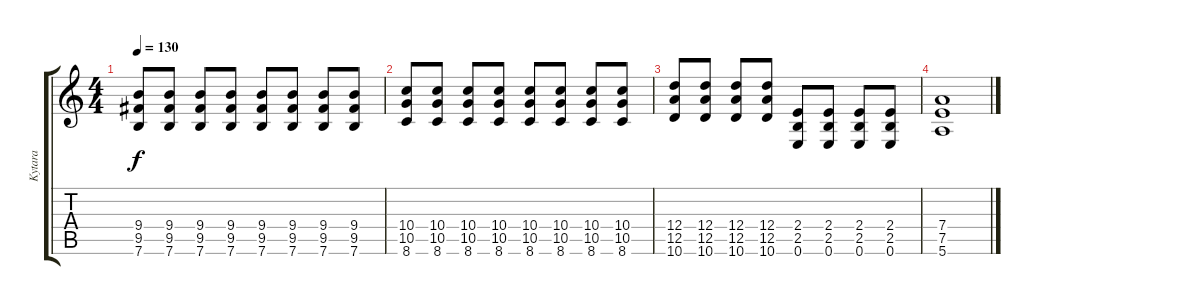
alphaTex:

\track ("Kytara" "Kytara") {instrument overdrivenguitar}
\staff {score tabs}
\tuning (E4 B3 G3 D3 A2 E2) {hide}
\ts (4 4)
\tempo 130
\clef g2
\ks c
(9.4 9.5 7.6).8{dy f} (9.4 9.5 7.6).8 (9.4 9.5 7.6).8 (9.4 9.5 7.6).8 (9.4 9.5 7.6).8 (9.4 9.5 7.6).8 (9.4 9.5 7.6).8 (9.4 9.5 7.6).8 |
(10.4 10.5 8.6).8 (10.4 10.5 8.6).8 (10.4 10.5 8.6).8 (10.4 10.5 8.6).8 (10.4 10.5 8.6).8 (10.4 10.5 8.6).8 (10.4 10.5 8.6).8 (10.4 10.5 8.6).8 |
(12.4 12.5 10.6).8 (12.4 12.5 10.6).8 (12.4 12.5 10.6).8 (12.4 12.5 10.6).8 (2.4 2.5 0.6).8 (2.4 2.5 0.6).8 (2.4 2.5 0.6).8 (2.4 2.5 0.6).8 |
(7.4 7.5 5.6).1
